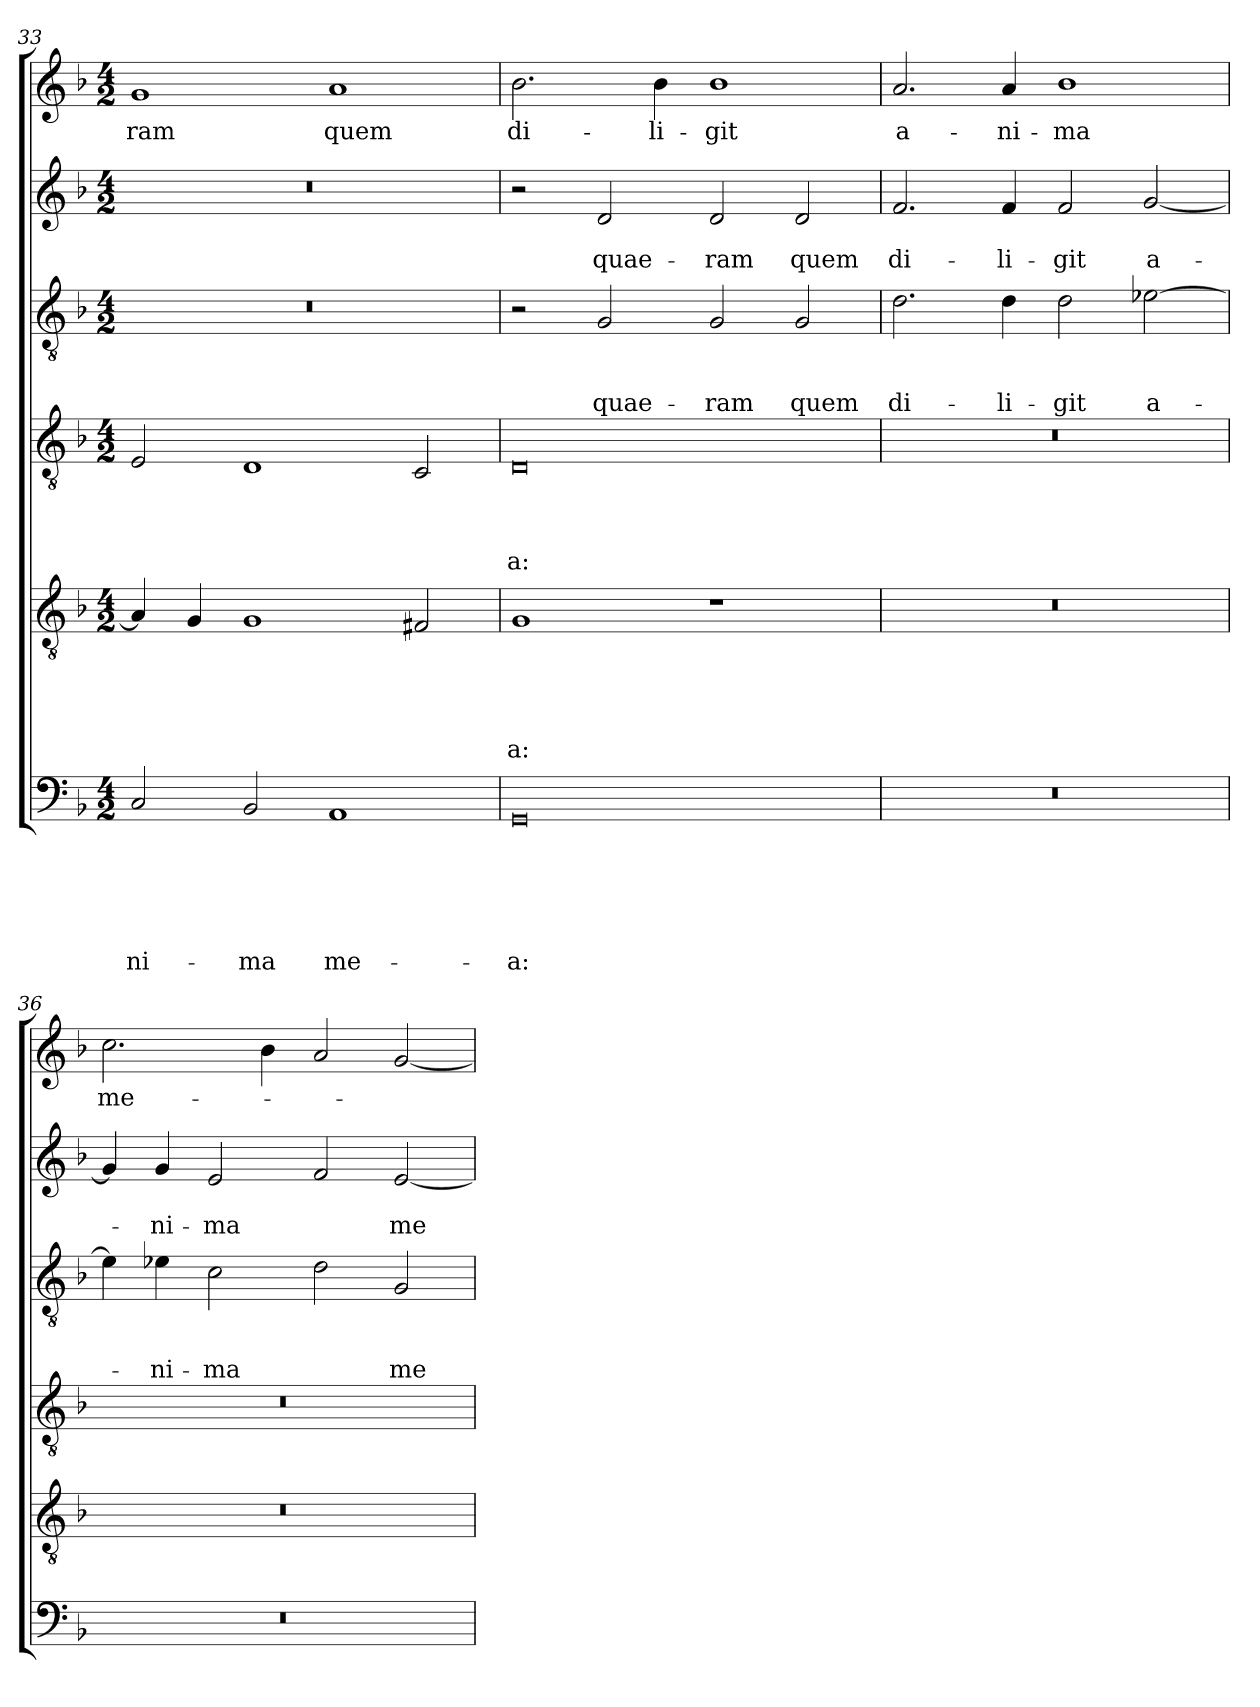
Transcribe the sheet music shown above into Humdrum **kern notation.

**kern	**text	**text	**text	**text	**text	**text	**kern	**text	**text	**text	**text	**text	**kern	**text	**text	**text	**text	**kern	**text	**text	**text	**kern	**text	**text	**kern	**text
*part6	*part6	*part6	*part6	*part6	*part6	*part6	*part5	*part5	*part5	*part5	*part5	*part5	*part4	*part4	*part4	*part4	*part4	*part3	*part3	*part3	*part3	*part2	*part2	*part2	*part1	*part1
*staff6	*staff6	*staff6	*staff6	*staff6	*staff6	*staff6	*staff5	*staff5	*staff5	*staff5	*staff5	*staff5	*staff4	*staff4	*staff4	*staff4	*staff4	*staff3	*staff3	*staff3	*staff3	*staff2	*staff2	*staff2	*staff1	*staff1
*clefF4	*	*	*	*	*	*	*clefGv2	*	*	*	*	*	*clefGv2	*	*	*	*	*clefGv2	*	*	*	*clefG2	*	*	*clefG2	*
*k[b-]	*	*	*	*	*	*	*k[b-]	*	*	*	*	*	*k[b-]	*	*	*	*	*k[b-]	*	*	*	*k[b-]	*	*	*k[b-]	*
*F:	*	*	*	*	*	*	*F:	*	*	*	*	*	*F:	*	*	*	*	*F:	*	*	*	*F:	*	*	*F:	*
*M4/2	*	*	*	*	*	*	*M4/2	*	*	*	*	*	*M4/2	*	*	*	*	*M4/2	*	*	*	*M4/2	*	*	*M4/2	*
=33	=33	=33	=33	=33	=33	=33	=33	=33	=33	=33	=33	=33	=33	=33	=33	=33	=33	=33	=33	=33	=33	=33	=33	=33	=33	=33
!	!	!	!	!	!	!LO:LY:b	!	!	!	!	!	!	!	!	!	!	!	!	!	!	!	!	!	!	!	!LO:LY:b
2C/	.	.	.	.	.	-ni-	4A/]	.	.	.	.	.	2E/	.	.	.	.	0r	.	.	.	0r	.	.	1g	-ram
.	.	.	.	.	.	.	4G/	.	.	.	.	.	.	.	.	.	.	.	.	.	.	.	.	.	.	.
!	!	!	!	!	!	!LO:LY:b	!	!	!	!	!	!	!	!	!	!	!	!	!	!	!	!	!	!	!	!
2BB-/	.	.	.	.	.	-ma	1G	.	.	.	.	.	1D	.	.	.	.	.	.	.	.	.	.	.	.	.
!	!	!	!	!	!	!LO:LY:b	!	!	!	!	!	!	!	!	!	!	!	!	!	!	!	!	!	!	!	!LO:LY:b
1AA	.	.	.	.	.	me-	.	.	.	.	.	.	.	.	.	.	.	.	.	.	.	.	.	.	1a	quem
.	.	.	.	.	.	.	2F#X/	.	.	.	.	.	2C/	.	.	.	.	.	.	.	.	.	.	.	.	.
=34	=34	=34	=34	=34	=34	=34	=34	=34	=34	=34	=34	=34	=34	=34	=34	=34	=34	=34	=34	=34	=34	=34	=34	=34	=34	=34
!	!	!	!	!	!	!LO:LY:b	!	!	!	!	!	!LO:LY:b	!	!	!	!	!LO:LY:b	!	!	!	!	!	!	!	!	!LO:LY:b
0GG	.	.	.	.	.	-a:	1G	.	.	.	.	-a:	0D	.	.	.	-a:	2r	.	.	.	2r	.	.	2.b-\	di-
!	!	!	!	!	!	!	!	!	!	!	!	!	!	!	!	!	!	!	!	!	!LO:LY:b	!	!	!LO:LY:b	!	!
.	.	.	.	.	.	.	.	.	.	.	.	.	.	.	.	.	.	2G/	.	.	quae-	2d/	.	quae-	.	.
!	!	!	!	!	!	!	!	!	!	!	!	!	!	!	!	!	!	!	!	!	!	!	!	!	!	!LO:LY:b
.	.	.	.	.	.	.	.	.	.	.	.	.	.	.	.	.	.	.	.	.	.	.	.	.	4b-\	-li-
!	!	!	!	!	!	!	!	!	!	!	!	!	!	!	!	!	!	!	!	!	!LO:LY:b	!	!	!LO:LY:b	!	!LO:LY:b
.	.	.	.	.	.	.	1r	.	.	.	.	.	.	.	.	.	.	2G/	.	.	-ram	2d/	.	-ram	1b-	-git
!	!	!	!	!	!	!	!	!	!	!	!	!	!	!	!	!	!	!	!	!	!LO:LY:b	!	!	!LO:LY:b	!	!
.	.	.	.	.	.	.	.	.	.	.	.	.	.	.	.	.	.	2G/	.	.	quem	2d/	.	quem	.	.
=35	=35	=35	=35	=35	=35	=35	=35	=35	=35	=35	=35	=35	=35	=35	=35	=35	=35	=35	=35	=35	=35	=35	=35	=35	=35	=35
!	!	!	!	!	!	!	!	!	!	!	!	!	!	!	!	!	!	!	!	!	!LO:LY:b	!	!	!LO:LY:b	!	!LO:LY:b
0r	.	.	.	.	.	.	0r	.	.	.	.	.	0r	.	.	.	.	2.d\	.	.	di-	2.f/	.	di-	2.a/	a-
!	!	!	!	!	!	!	!	!	!	!	!	!	!	!	!	!	!	!	!	!	!LO:LY:b	!	!	!LO:LY:b	!	!LO:LY:b
.	.	.	.	.	.	.	.	.	.	.	.	.	.	.	.	.	.	4d\	.	.	-li-	4f/	.	-li-	4a/	-ni-
!	!	!	!	!	!	!	!	!	!	!	!	!	!	!	!	!	!	!	!	!	!LO:LY:b	!	!	!LO:LY:b	!	!LO:LY:b
.	.	.	.	.	.	.	.	.	.	.	.	.	.	.	.	.	.	2d\	.	.	-git	2f/	.	-git	1b-	-ma
!	!	!	!	!	!	!	!	!	!	!	!	!	!	!	!	!	!	!	!	!	!LO:LY:b	!	!	!LO:LY:b	!	!
.	.	.	.	.	.	.	.	.	.	.	.	.	.	.	.	.	.	[2e-X\	.	.	a-	[2g/	.	a-	.	.
=36	=36	=36	=36	=36	=36	=36	=36	=36	=36	=36	=36	=36	=36	=36	=36	=36	=36	=36	=36	=36	=36	=36	=36	=36	=36	=36
!	!	!	!	!	!	!	!	!	!	!	!	!	!	!	!	!	!	!	!	!	!	!	!	!	!	!LO:LY:b
0r	.	.	.	.	.	.	0r	.	.	.	.	.	0r	.	.	.	.	4e-\]	.	.	.	4g/]	.	.	2.cc\	me-
!	!	!	!	!	!	!	!	!	!	!	!	!	!	!	!	!	!	!	!	!	!LO:LY:b	!	!	!LO:LY:b	!	!
.	.	.	.	.	.	.	.	.	.	.	.	.	.	.	.	.	.	4e-X\	.	.	-ni-	4g/	.	-ni-	.	.
!	!	!	!	!	!	!	!	!	!	!	!	!	!	!	!	!	!	!	!	!	!LO:LY:b	!	!	!LO:LY:b	!	!
.	.	.	.	.	.	.	.	.	.	.	.	.	.	.	.	.	.	2c\	.	.	-ma	2e/	.	-ma	.	.
.	.	.	.	.	.	.	.	.	.	.	.	.	.	.	.	.	.	.	.	.	.	.	.	.	4b-\	.
.	.	.	.	.	.	.	.	.	.	.	.	.	.	.	.	.	.	2d\	.	.	.	2f/	.	.	2a/	.
!	!	!	!	!	!	!	!	!	!	!	!	!	!	!	!	!	!	!	!	!	!LO:LY:b	!	!	!LO:LY:b	!	!
.	.	.	.	.	.	.	.	.	.	.	.	.	.	.	.	.	.	2G/	.	.	me-	[2e/	.	me-	[2g/	.
=	=	=	=	=	=	=	=	=	=	=	=	=	=	=	=	=	=	=	=	=	=	=	=	=	=	=
*-	*-	*-	*-	*-	*-	*-	*-	*-	*-	*-	*-	*-	*-	*-	*-	*-	*-	*-	*-	*-	*-	*-	*-	*-	*-	*-
